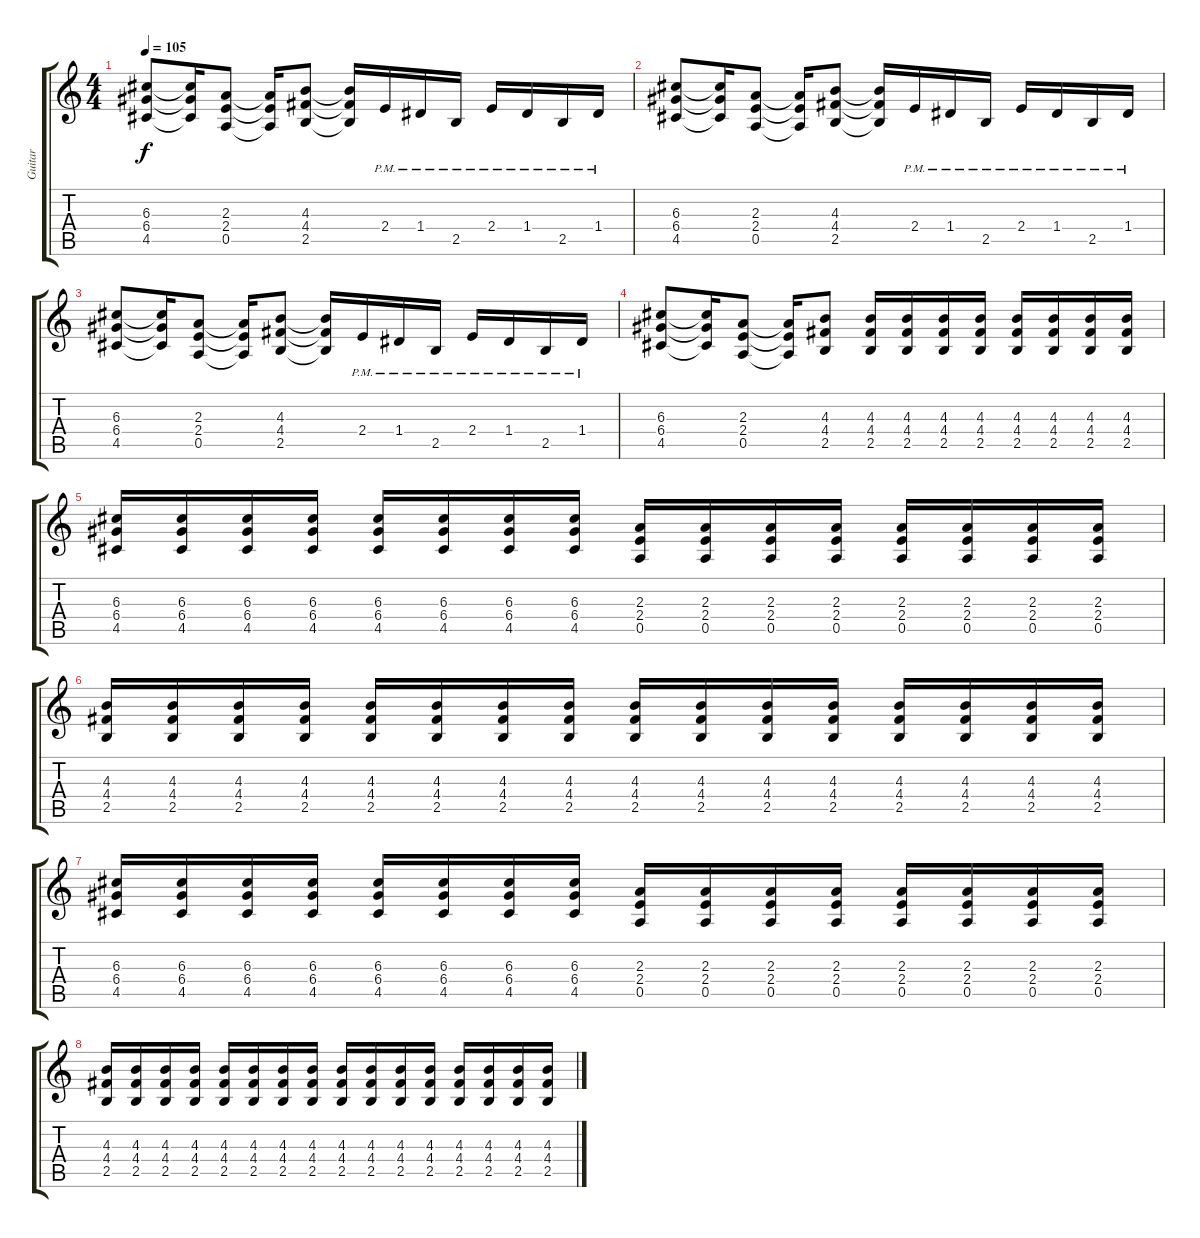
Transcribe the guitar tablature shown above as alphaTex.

\track ("Guitar" "Guitar") {instrument distortionguitar}
\staff {score tabs}
\tuning (E4 B3 G3 D3 A2 E2) {hide}
\ts (4 4)
\tempo 105
\clef g2
\ks c
(6.3 6.4 4.5).8{dy f volume 13 instrument distortionguitar} (6.3{t} 6.4{t} 4.5{t}).16 (2.3 2.4 0.5).8 (2.3{t} 2.4{t} 0.5{t}).16 (4.3 4.4 2.5).8 (4.3{t} 4.4{t} 2.5{t}).16 2.4{pm}.16 1.4{pm}.16 2.5{pm}.16 2.4{pm}.16 1.4{pm}.16 2.5{pm}.16 1.4{pm}.16 |
(6.3 6.4 4.5).8{volume 13 instrument distortionguitar} (6.3{t} 6.4{t} 4.5{t}).16 (2.3 2.4 0.5).8 (2.3{t} 2.4{t} 0.5{t}).16 (4.3 4.4 2.5).8 (4.3{t} 4.4{t} 2.5{t}).16 2.4{pm}.16 1.4{pm}.16 2.5{pm}.16 2.4{pm}.16 1.4{pm}.16 2.5{pm}.16 1.4{pm}.16 |
(6.3 6.4 4.5).8{volume 13 instrument distortionguitar} (6.3{t} 6.4{t} 4.5{t}).16 (2.3 2.4 0.5).8 (2.3{t} 2.4{t} 0.5{t}).16 (4.3 4.4 2.5).8 (4.3{t} 4.4{t} 2.5{t}).16 2.4{pm}.16 1.4{pm}.16 2.5{pm}.16 2.4{pm}.16 1.4{pm}.16 2.5{pm}.16 1.4{pm}.16 |
(6.3 6.4 4.5).8{volume 13 instrument distortionguitar} (6.3{t} 6.4{t} 4.5{t}).16 (2.3 2.4 0.5).8 (2.3{t} 2.4{t} 0.5{t}).16 (4.3 4.4 2.5).8 (4.3 4.4 2.5).16 (4.3 4.4 2.5).16 (4.3 4.4 2.5).16 (4.3 4.4 2.5).16 (4.3 4.4 2.5).16 (4.3 4.4 2.5).16 (4.3 4.4 2.5).16 (4.3 4.4 2.5).16 |
(6.3 6.4 4.5).16{volume 14 balance 5} (6.3 6.4 4.5).16 (6.3 6.4 4.5).16 (6.3 6.4 4.5).16 (6.3 6.4 4.5).16 (6.3 6.4 4.5).16 (6.3 6.4 4.5).16 (6.3 6.4 4.5).16 (2.3 2.4 0.5).16 (2.3 2.4 0.5).16 (2.3 2.4 0.5).16 (2.3 2.4 0.5).16 (2.3 2.4 0.5).16 (2.3 2.4 0.5).16 (2.3 2.4 0.5).16 (2.3 2.4 0.5).16 |
(4.3 4.4 2.5).16 (4.3 4.4 2.5).16 (4.3 4.4 2.5).16 (4.3 4.4 2.5).16 (4.3 4.4 2.5).16 (4.3 4.4 2.5).16 (4.3 4.4 2.5).16 (4.3 4.4 2.5).16 (4.3 4.4 2.5).16 (4.3 4.4 2.5).16 (4.3 4.4 2.5).16 (4.3 4.4 2.5).16 (4.3 4.4 2.5).16 (4.3 4.4 2.5).16 (4.3 4.4 2.5).16 (4.3 4.4 2.5).16 |
(6.3 6.4 4.5).16 (6.3 6.4 4.5).16 (6.3 6.4 4.5).16 (6.3 6.4 4.5).16 (6.3 6.4 4.5).16 (6.3 6.4 4.5).16 (6.3 6.4 4.5).16 (6.3 6.4 4.5).16 (2.3 2.4 0.5).16 (2.3 2.4 0.5).16 (2.3 2.4 0.5).16 (2.3 2.4 0.5).16 (2.3 2.4 0.5).16 (2.3 2.4 0.5).16 (2.3 2.4 0.5).16 (2.3 2.4 0.5).16 |
(4.3 4.4 2.5).16 (4.3 4.4 2.5).16 (4.3 4.4 2.5).16 (4.3 4.4 2.5).16 (4.3 4.4 2.5).16 (4.3 4.4 2.5).16 (4.3 4.4 2.5).16 (4.3 4.4 2.5).16 (4.3 4.4 2.5).16 (4.3 4.4 2.5).16 (4.3 4.4 2.5).16 (4.3 4.4 2.5).16 (4.3 4.4 2.5).16 (4.3 4.4 2.5).16 (4.3 4.4 2.5).16 (4.3 4.4 2.5).16
